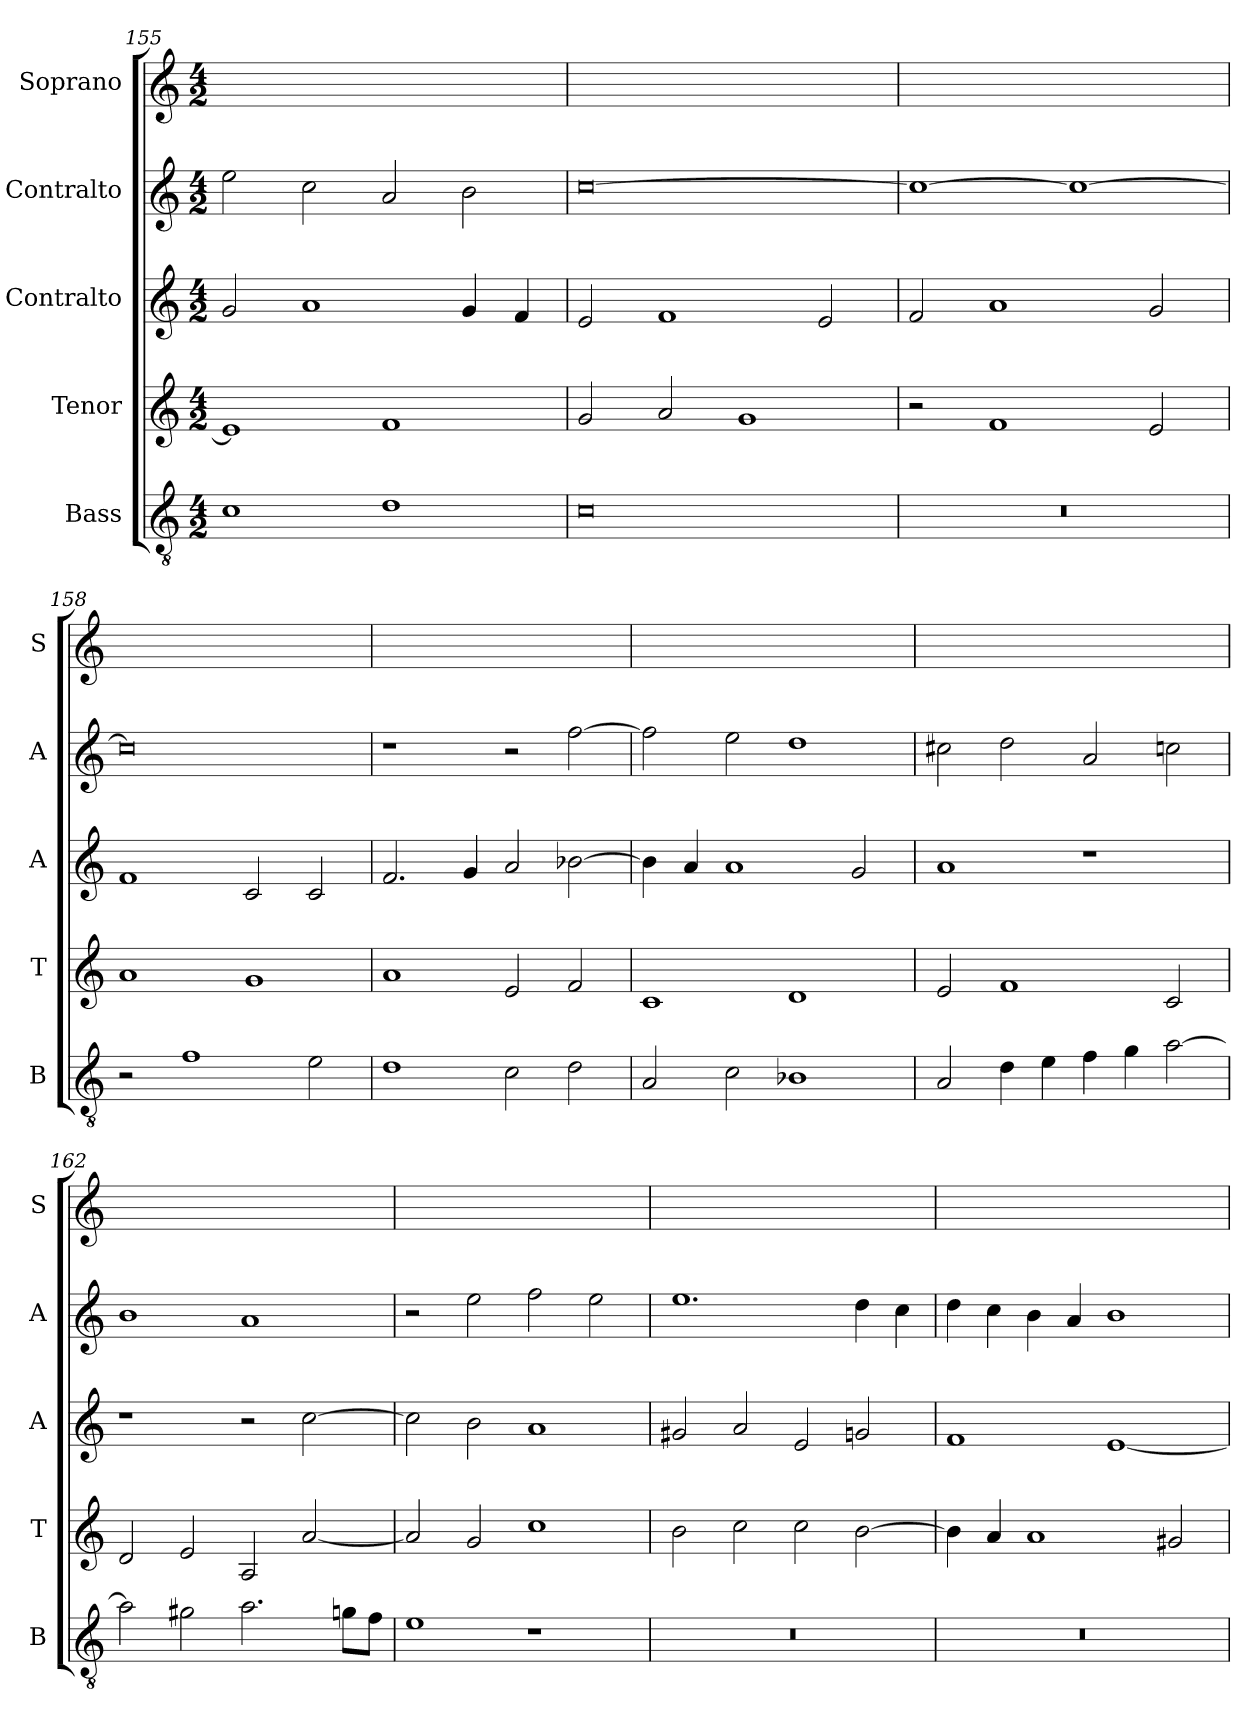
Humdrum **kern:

**kern	**kern	**kern	**kern	**kern
*part5	*part4	*part3	*part2	*part1
*staff5	*staff4	*staff3	*staff2	*staff1
*I"Bass	*I"Tenor	*I"Contralto	*I"Contralto	*I"Soprano
*I'B	*I'T	*I'A	*I'A	*I'S
*clefGv2	*clefG2	*clefG2	*clefG2	*clefG2
*k[]	*k[]	*k[]	*k[]	*k[]
*A:aeo	*A:aeo	*A:aeo	*A:aeo	*A:aeo
*M4/2	*M4/2	*M4/2	*M4/2	*M4/2
=155	=155	=155	=155	=155
1c	1e]	2g	2ee	0ryy
.	.	1a	2cc	.
1d	1f	.	2a	.
.	.	4g	2b	.
.	.	4f	.	.
=156	=156	=156	=156	=156
0c	2g	2e	[0cc	0ryy
.	2a	1f	.	.
.	1g	.	.	.
.	.	2e	.	.
=157	=157	=157	=157	=157
0r	2r	2f	1cc_	0ryy
.	1f	1a	.	.
.	.	.	1cc_	.
.	2e	2g	.	.
=158	=158	=158	=158	=158
2r	1a	1f	0cc]	0ryy
1f	.	.	.	.
.	1g	2c	.	.
2e	.	2c	.	.
=159	=159	=159	=159	=159
1d	1a	2.f	1r	0ryy
.	.	4g	.	.
2c	2e	2a	2r	.
2d	2f	[2b-X	[2ff	.
=160	=160	=160	=160	=160
2A	1c	4b-]	2ff]	0ryy
.	.	4a	.	.
2c	.	1a	2ee	.
1B-X	1d	.	1dd	.
.	.	2g	.	.
=161	=161	=161	=161	=161
2A	2e	1a	2cc#X	0ryy
4d	1f	.	2dd	.
4e	.	.	.	.
4f	.	1r	2a	.
4g	.	.	.	.
[2a	2c	.	2ccn	.
=162	=162	=162	=162	=162
2a]	2d	1r	1b	0ryy
2g#X	2e	.	.	.
2.a	2A	2r	1a	.
.	[2a	[2cc	.	.
8gn\L	.	.	.	.
8f\J	.	.	.	.
=163	=163	=163	=163	=163
1e	2a]	2cc]	2r	0ryy
.	2g	2b	2ee	.
1r	1cc	1a	2ff	.
.	.	.	2ee	.
=164	=164	=164	=164	=164
0r	2b	2g#X	1.ee	0ryy
.	2cc	2a	.	.
.	2cc	2e	.	.
.	[2b	2gn	4dd	.
.	.	.	4cc	.
=165	=165	=165	=165	=165
0r	4b]	1f	4dd	0ryy
.	4a	.	4cc	.
.	1a	.	4b	.
.	.	.	4a	.
.	.	[1e	1b	.
.	2g#X	.	.	.
=	=	=	=	=
*-	*-	*-	*-	*-
